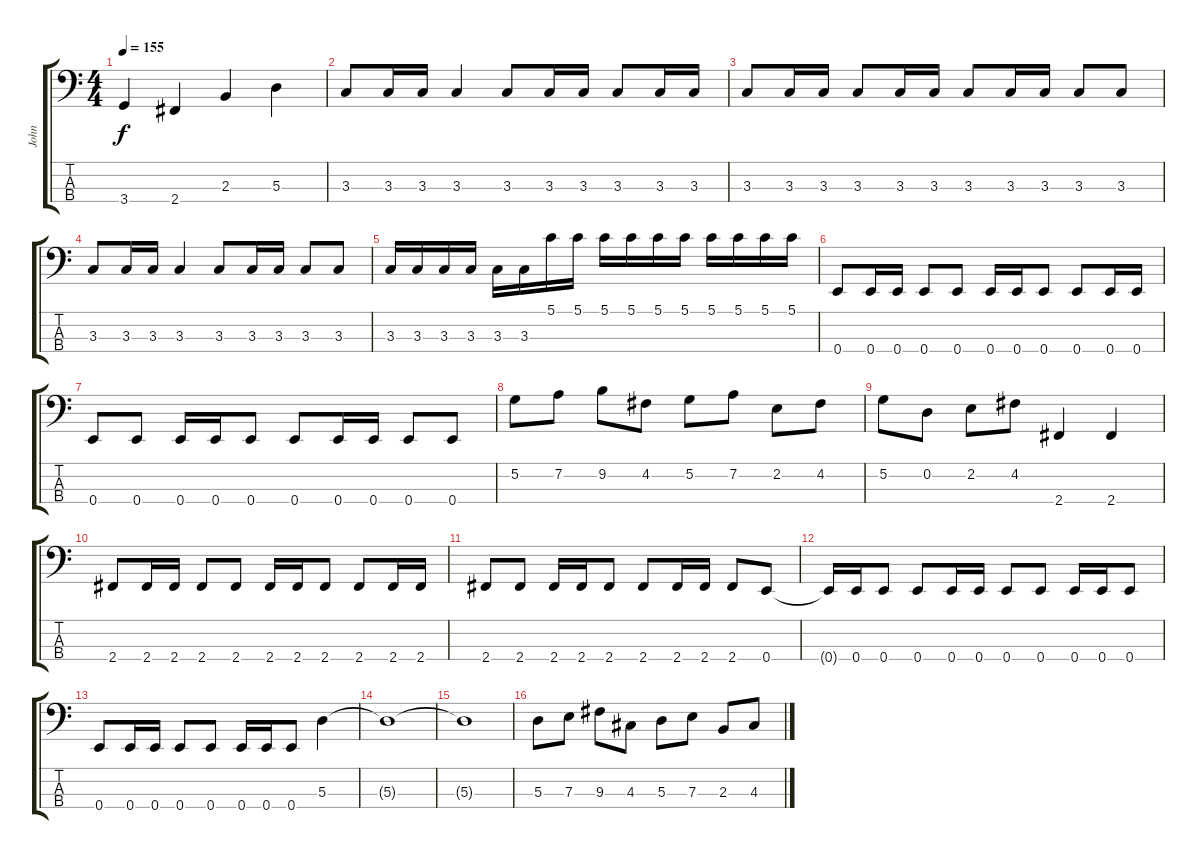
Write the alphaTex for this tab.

\track ("John" "John") {instrument electricbassfinger}
\staff {score tabs}
\tuning (G2 D2 A1 E1) {hide}
\ts (4 4)
\tempo 155
\clef f4
\ks c
3.4.4{dy f} 2.4.4 2.3.4 5.3.4 |
3.3.8 3.3.16 3.3.16 3.3.4 3.3.8 3.3.16 3.3.16 3.3.8 3.3.16 3.3.16 |
3.3.8 3.3.16 3.3.16 3.3.8 3.3.16 3.3.16 3.3.8 3.3.16 3.3.16 3.3.8 3.3.8 |
3.3.8 3.3.16 3.3.16 3.3.4 3.3.8 3.3.16 3.3.16 3.3.8 3.3.8 |
3.3.16 3.3.16 3.3.16 3.3.16 3.3.16 3.3.16 5.1.16 5.1.16 5.1.16 5.1.16 5.1.16 5.1.16 5.1.16 5.1.16 5.1.16 5.1.16 |
0.4.8 0.4.16 0.4.16 0.4.8 0.4.8 0.4.16 0.4.16 0.4.8 0.4.8 0.4.16 0.4.16 |
0.4.8 0.4.8 0.4.16 0.4.16 0.4.8 0.4.8 0.4.16 0.4.16 0.4.8 0.4.8 |
5.2.8 7.2.8 9.2.8 4.2.8 5.2.8 7.2.8 2.2.8 4.2.8 |
5.2.8 0.2.8 2.2.8 4.2.8 2.4.4 2.4.4 |
2.4.8 2.4.16 2.4.16 2.4.8 2.4.8 2.4.16 2.4.16 2.4.8 2.4.8 2.4.16 2.4.16 |
2.4.8 2.4.8 2.4.16 2.4.16 2.4.8 2.4.8 2.4.16 2.4.16 2.4.8 0.4.8 |
0.4{t}.16 0.4.16 0.4.8 0.4.8 0.4.16 0.4.16 0.4.8 0.4.8 0.4.16 0.4.16 0.4.8 |
0.4.8 0.4.16 0.4.16 0.4.8 0.4.8 0.4.16 0.4.16 0.4.8 5.3.4 |
5.3{t}.1 |
5.3{t}.1 |
5.3.8 7.3.8 9.3.8 4.3.8 5.3.8 7.3.8 2.3.8 4.3.8
